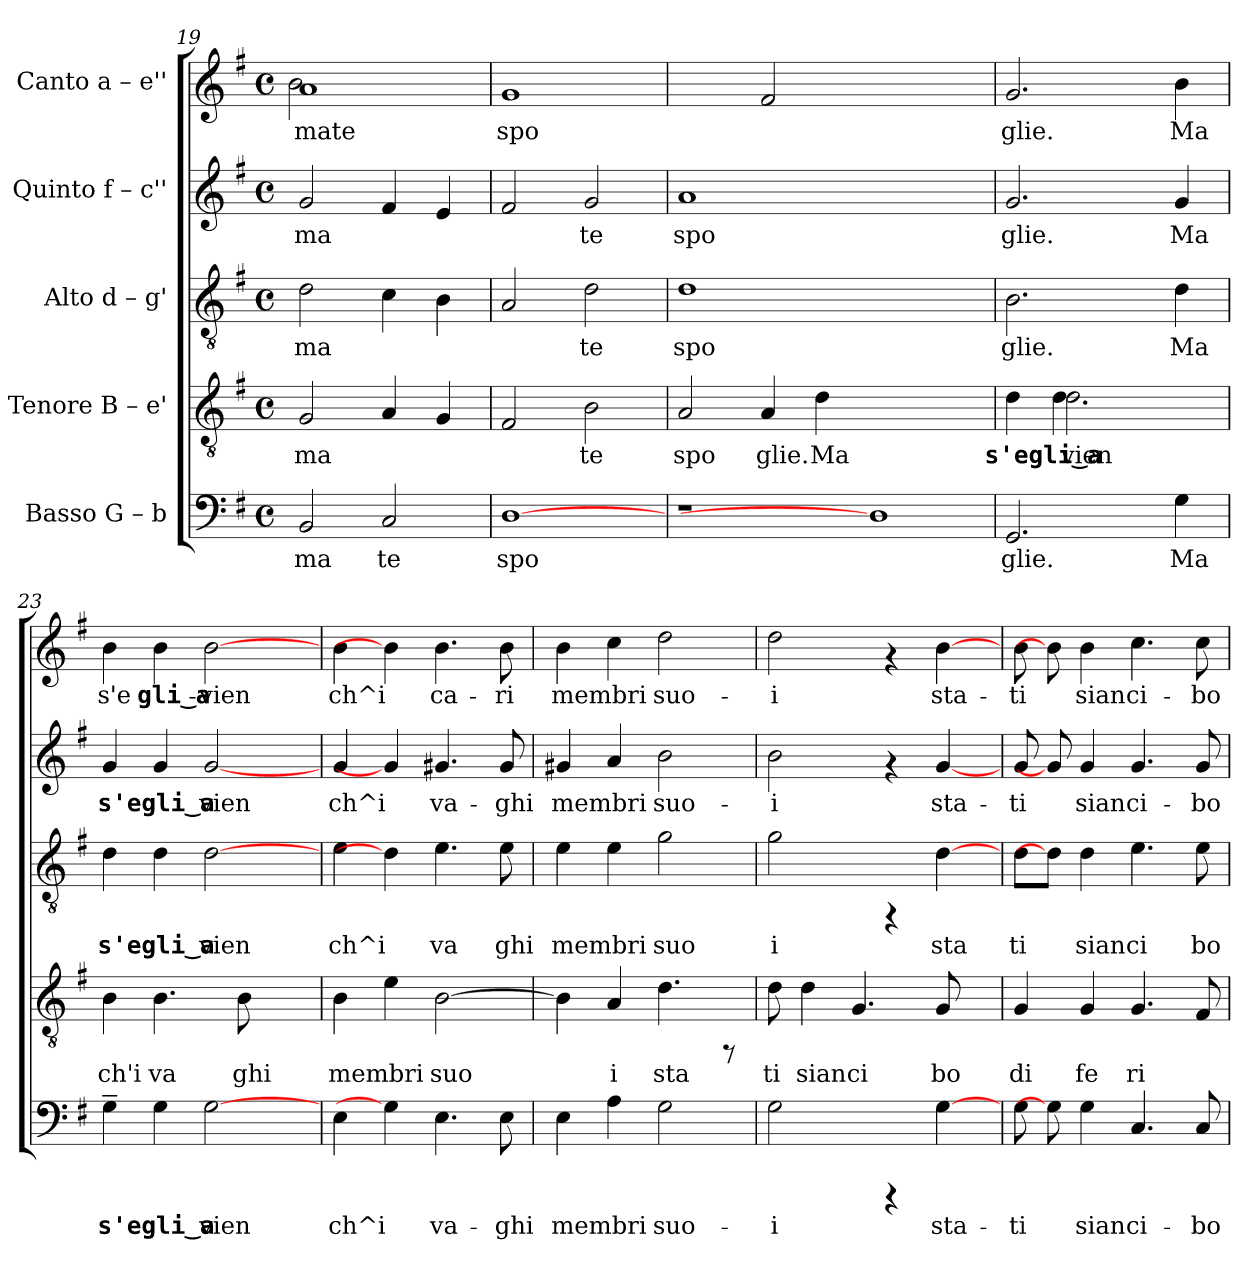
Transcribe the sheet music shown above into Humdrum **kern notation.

**kern	**text	**kern	**text	**kern	**text	**kern	**text	**kern	**text
*part5	*part5	*part4	*part4	*part3	*part3	*part2	*part2	*part1	*part1
*staff5	*staff5	*staff4	*staff4	*staff3	*staff3	*staff2	*staff2	*staff1	*staff1
*I"Basso   G – b	*	*I"Tenore  B – e'	*	*I"Alto  d – g'	*	*I"Quinto  f – c''	*	*I"Canto  a – e''	*
*clefF4	*	*clefGv2	*	*clefGv2	*	*clefG2	*	*clefG2	*
*k[f#]	*	*k[f#]	*	*k[f#]	*	*k[f#]	*	*k[f#]	*
*G:	*	*G:	*	*G:	*	*G:	*	*G:	*
*M4/4	*	*M4/4	*	*M4/4	*	*M4/4	*	*M4/4	*
*met(c)	*	*met(c)	*	*met(c)	*	*met(c)	*	*met(c)	*
=19	=19	=19	=19	=19	=19	=19	=19	=19	=19
!	!LO:LY:b:rj	!	!LO:LY:b:rj	!	!LO:LY:b:cj	!	!LO:LY:b:cj	!	!LO:LY:b:cj
*	*	*	*	*	*	*	*	*^	*
2BB/	ma	2G/	ma	2d\	ma	2g/	ma	1a	2b\	mate
!	!LO:LY:b:rj	!	!LO:LY:b:rj	!	!LO:LY:b:cj	!	!LO:LY:b:cj	!	!	!
2C/	te	4A/	.	4c\	.	4f#/	.	.	2ryy	.
!	!	!	!LO:LY:b:rj	!	!LO:LY:b:cj	!	!LO:LY:b:cj	!	!	!
.	.	4G/	.	4B\	.	4e/	.	.	.	.
*	*	*	*	*	*	*	*	*v	*v	*
=20	=20	=20	=20	=20	=20	=20	=20	=20	=20
!	!LO:LY:b:rj	!	!LO:LY:b:rj	!	!LO:LY:b:cj	!	!LO:LY:b:cj	!	!LO:LY:b:cj
[1D	spo	2F#/	.	2A/	.	2f#/	.	1g	spo
!	!	!	!LO:LY:b:rj	!	!LO:LY:b:cj	!	!LO:LY:b:cj	!	!
.	.	2B\	te	2d\	te	2g/	te	.	.
=21	=21	=21	=21	=21	=21	=21	=21	=21	=21
!	!	!	!LO:LY:b:rj	!	!LO:LY:b:cj	!	!LO:LY:b:cj	!	!
1r	.	2A/	spo	1d	spo	1a	spo	2ryy	.
!	!	!	!LO:LY:b:rj	!	!	!	!	!	!LO:LY:b:cj
.	.	4A/	glie.	.	.	.	.	2f#/	.
!	!	!	!LO:LY:b:rj	!	!	!	!	!	!
.	.	4d\	Ma	.	.	.	.	.	.
1D]	.	1ryy	.	1ryy	.	1ryy	.	1ryy	.
=22	=22	=22	=22	=22	=22	=22	=22	=22	=22
!	!LO:LY:b:rj	!	!LO:LY:b:rj	!	!LO:LY:b:cj	!	!LO:LY:b:cj	!	!LO:LY:b:cj
*	*	*^	*	*	*	*	*	*	*
2.GG/	glie.	4d\	4ryy	s'egli‿a	2.B\	glie.	2.g/	glie.	2.g/	glie.
!	!	!	!	!LO:LY:b:rj	!	!	!	!	!	!
.	.	2.d\	4d\	vien	.	.	.	.	.	.
.	.	.	2ryy	.	.	.	.	.	.	.
!	!LO:LY:b:rj	!	!	!	!	!LO:LY:b:cj	!	!LO:LY:b:cj	!	!LO:LY:b:cj
4G\	Ma	.	.	.	4d\	Ma	4g/	Ma	4b\	Ma
*	*	*v	*v	*	*	*	*	*	*	*
!!LO:PB:g=z
=23	=23	=23	=23	=23	=23	=23	=23	=23	=23
!	!LO:LY:b:rj	!	!LO:LY:b:rj	!	!LO:LY:b:cj	!	!LO:LY:b:cj	!	!LO:LY:b:cj
4G~>\	s'egli‿a-	4B\	ch'i	4d\	s'egli‿a	4g/	s'egli‿a-	4b\	s'e
!	!LO:LY:b:rj	!	!LO:LY:b:rj	!	!LO:LY:b:cj	!	!LO:LY:b:cj	!	!LO:LY:b:cj
4G\	--	4.B\	va	4d\	.	4g/	--	4b\	gli‿a-
!	!LO:LY:b:rj	!	!	!	!LO:LY:b:cj	!	!LO:LY:b:cj	!	!LO:LY:b:cj
[2G\	-vien	.	.	[2d\	vien	[2g/	-vien	[2b\	-vien
!	!	!	!LO:LY:b:rj	!	!	!	!	!	!
.	.	8B\	ghi	.	.	.	.	.	.
.	.	4ryy	.	.	.	.	.	.	.
=24	=24	=24	=24	=24	=24	=24	=24	=24	=24
!	!LO:LY:b:rj	!	!LO:LY:b:rj	!	!LO:LY:b:cj	!	!LO:LY:b:cj	!	!LO:LY:b:cj
4E\	ch^i	4B\	membri	4e\	ch^i	4g/	ch^i	4b\	ch^i
!	!	!	!LO:LY:b:rj	!	!	!	!	!	!
4G\]	.	4e\	.	4d\]	.	4g/]	.	4b\]	.
!	!LO:LY:b:rj	!	!LO:LY:b:rj	!	!LO:LY:b:cj	!	!LO:LY:b:cj	!	!LO:LY:b:cj
4.E\	va-	[2B\	suo	4.e\	va	4.g#X/	va-	4.b\	ca-
!	!LO:LY:b:rj	!	!	!	!LO:LY:b:cj	!	!LO:LY:b:cj	!	!LO:LY:b:cj
8E\	-ghi	.	.	8e\	ghi	8g#/	-ghi	8b\	-ri
=25	=25	=25	=25	=25	=25	=25	=25	=25	=25
!	!LO:LY:b:rj	!	!	!	!LO:LY:b:cj	!	!LO:LY:b:cj	!	!LO:LY:b:cj
4E\	membri	4B\]	.	4e\	membri	4g#X/	membri	4b\	membri
!	!LO:LY:b:rj	!	!LO:LY:b:rj	!	!LO:LY:b:cj	!	!LO:LY:b:cj	!	!LO:LY:b:cj
4A\	.	4A/	i	4e\	.	4a/	.	4cc\	.
!	!LO:LY:b:rj	!	!LO:LY:b:rj	!	!LO:LY:b:cj	!	!LO:LY:b:cj	!	!LO:LY:b:cj
2G\	suo-	4.d\	sta	2g\	suo	2b\	suo-	2dd\	suo-
.	.	8rFF	.	.	.	.	.	.	.
=26	=26	=26	=26	=26	=26	=26	=26	=26	=26
!	!LO:LY:b:rj	!	!LO:LY:b:rj	!	!LO:LY:b:cj	!	!LO:LY:b:cj	!	!LO:LY:b:cj
2G\	-i	8d\	ti	2g\	i	2b\	-i	2dd\	-i
!	!	!	!LO:LY:b:rj	!	!	!	!	!	!
.	.	4d\	sian	.	.	.	.	.	.
!	!	!	!LO:LY:b:rj	!	!	!	!	!	!
.	.	4.G/	ci	.	.	.	.	.	.
4rCCC	.	.	.	4rFF	.	4rf	.	4rf	.
!	!LO:LY:b:rj	!	!LO:LY:b:rj	!	!LO:LY:b:cj	!	!LO:LY:b:cj	!	!LO:LY:b:cj
[4G\	sta-	8G/	bo	[4d\	sta	[4g/	sta-	[4b\	sta-
.	.	8ryy	.	.	.	.	.	.	.
=27	=27	=27	=27	=27	=27	=27	=27	=27	=27
!	!LO:LY:b:rj	!	!LO:LY:b:rj	!	!LO:LY:b:cj	!	!LO:LY:b:cj	!	!LO:LY:b:cj
8G\	-ti	4G/	di	8d\L	ti	8g/	-ti	8b\	-ti
8G\]	.	.	.	8d\J]	.	8g/]	.	8b\]	.
!	!LO:LY:b:rj	!	!LO:LY:b:rj	!	!LO:LY:b:cj	!	!LO:LY:b:cj	!	!LO:LY:b:cj
4G\	sian	4G/	fe	4d\	sian	4g/	sian	4b\	sian
!	!LO:LY:b:rj	!	!LO:LY:b:rj	!	!LO:LY:b:cj	!	!LO:LY:b:cj	!	!LO:LY:b:cj
4.C/	ci-	4.G/	ri	4.e\	ci	4.g/	ci-	4.cc\	ci-
!	!LO:LY:b:rj	!	!LO:LY:b:rj	!	!LO:LY:b:cj	!	!LO:LY:b:cj	!	!LO:LY:b:cj
8C/	-bo	8F#/	.	8e\	bo	8g/	-bo	8cc\	-bo
=	=	=	=	=	=	=	=	=	=
*-	*-	*-	*-	*-	*-	*-	*-	*-	*-
